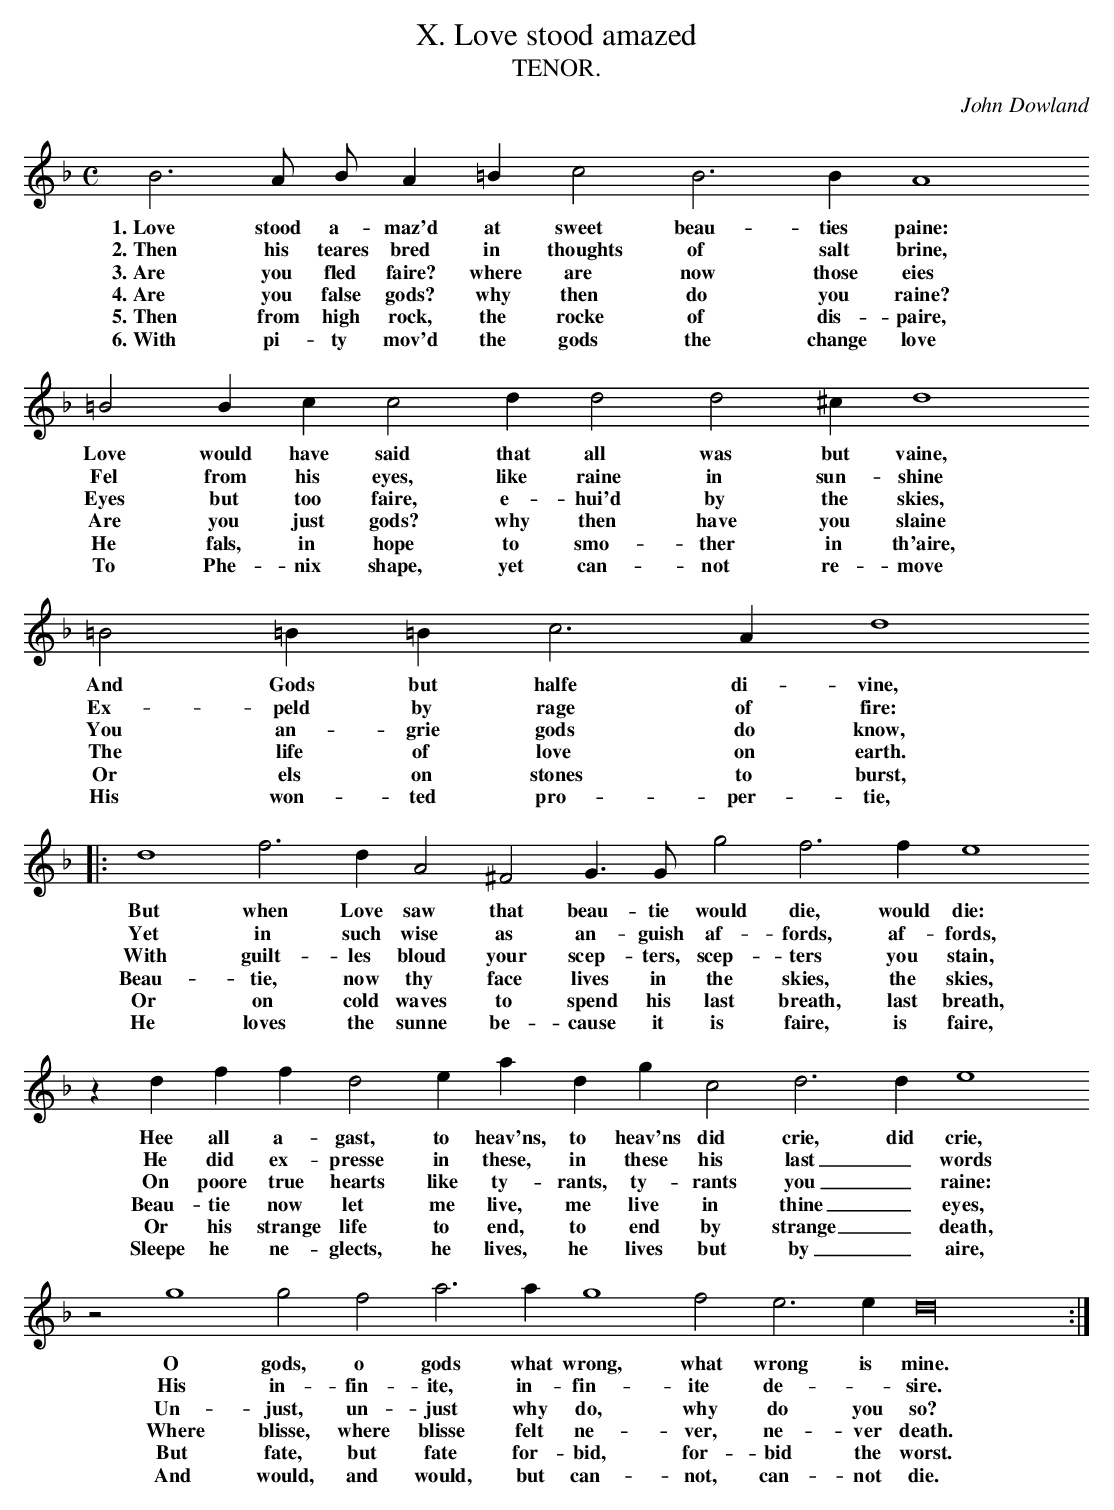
X:1
T:X. Love stood amazed
T:TENOR.
C:John Dowland
M:C
L:1/4
K:D min -8va
B3 A/ B/ A =B c2 B3 B A4
w: 1.~Love stood a- maz'd at sweet beau- ties paine:
w: 2.~Then his teares bred in thoughts of salt brine,
w: 3.~Are you fled faire? where are now those eies
w: 4.~Are you false gods? why then do you raine?
w: 5.~Then from high rock, the rocke of dis- paire,
w: 6.~With pi- ty mov'd the gods the change love
=B2 B c c2 d d2 d2 ^c d4
w: Love would have said that all was but vaine,
w: Fel from his eyes, like raine in sun- shine
w: Eyes but too faire, e- hui'd by the skies,
w: Are you just gods? why then have you slaine
w: He fals, in hope to smo- ther in th'aire,
w: To Phe- nix shape, yet can- not re- move
=B2 =B =B c3 A d4
w: And Gods but halfe di- vine,
w: Ex- peld by rage of fire:
w: You an- grie gods do know,
w: The life of love on earth.
w: Or els on stones to burst,
w: His won- ted pro- per- tie,
|:d4 f3 d A2 ^F2 G > G g2 f3 f e4
w: But when Love saw that beau- tie would die, would die:
w: Yet in such wise as an- guish af- fords, af- fords,
w: With guilt- les bloud your scep- ters, scep- ters you stain,
w: Beau- tie, now thy face lives in the skies, the skies,
w: Or on cold waves to spend his last breath, last breath,
w: He loves the sunne be- cause it is faire, is faire,
z d f f d2 e a d g c2 d3 d e4
w: Hee all a- gast, to heav'ns, to heav'ns did crie, did crie,
w: He did ex- presse in these, in these his last _ words
w: On poore true hearts like ty- rants, ty- rants you _ raine:
w: Beau- tie now let me live, me live in thine _ eyes,
w: Or his strange life to end, to end by strange _ death,
w: Sleepe he ne- glects, he lives, he lives but by _ aire,
z2 g4 g2 f2 a3 a g4 f2 e3 e d16 :|
w: O gods, o gods what wrong, what wrong is mine.
w: His in- fin- ite, in- fin- ite  de- * sire.
w: Un- just, un- just why do, why do you so?
w: Where blisse, where blisse felt ne- ver, ne- ver death.
w: But fate, but fate for- bid, for- bid the worst.
w: And would, and would, but can- not, can- not die.
